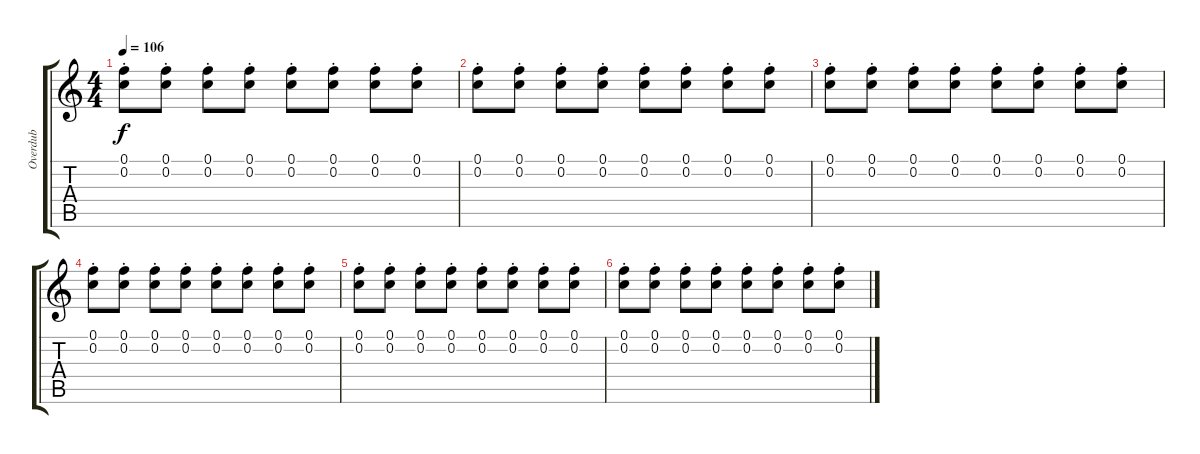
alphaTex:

\track ("Overdub" "Overdub") {instrument overdrivenguitar}
\staff {score tabs}
\tuning (F4 C4 Ab3 Eb3 Bb2 F2) {hide}
\ts (4 4)
\tempo 106
\clef g2
\ks c
(0.1{st} 0.2{st}).8{dy f} (0.1{st} 0.2{st}).8 (0.1{st} 0.2{st}).8 (0.1{st} 0.2{st}).8 (0.1{st} 0.2{st}).8 (0.1{st} 0.2{st}).8 (0.1{st} 0.2{st}).8 (0.1{st} 0.2{st}).8 |
(0.1{st} 0.2{st}).8 (0.1{st} 0.2{st}).8 (0.1{st} 0.2{st}).8 (0.1{st} 0.2{st}).8 (0.1{st} 0.2{st}).8 (0.1{st} 0.2{st}).8 (0.1{st} 0.2{st}).8 (0.1{st} 0.2{st}).8 |
(0.1{st} 0.2{st}).8 (0.1{st} 0.2{st}).8 (0.1{st} 0.2{st}).8 (0.1{st} 0.2{st}).8 (0.1{st} 0.2{st}).8 (0.1{st} 0.2{st}).8 (0.1{st} 0.2{st}).8 (0.1{st} 0.2{st}).8 |
(0.1{st} 0.2{st}).8 (0.1{st} 0.2{st}).8 (0.1{st} 0.2{st}).8 (0.1{st} 0.2{st}).8 (0.1{st} 0.2{st}).8 (0.1{st} 0.2{st}).8 (0.1{st} 0.2{st}).8 (0.1{st} 0.2{st}).8 |
(0.1{st} 0.2{st}).8 (0.1{st} 0.2{st}).8 (0.1{st} 0.2{st}).8 (0.1{st} 0.2{st}).8 (0.1{st} 0.2{st}).8 (0.1{st} 0.2{st}).8 (0.1{st} 0.2{st}).8 (0.1{st} 0.2{st}).8 |
(0.1{st} 0.2{st}).8 (0.1{st} 0.2{st}).8 (0.1{st} 0.2{st}).8 (0.1{st} 0.2{st}).8 (0.1{st} 0.2{st}).8 (0.1{st} 0.2{st}).8 (0.1{st} 0.2{st}).8 (0.1{st} 0.2{st}).8
